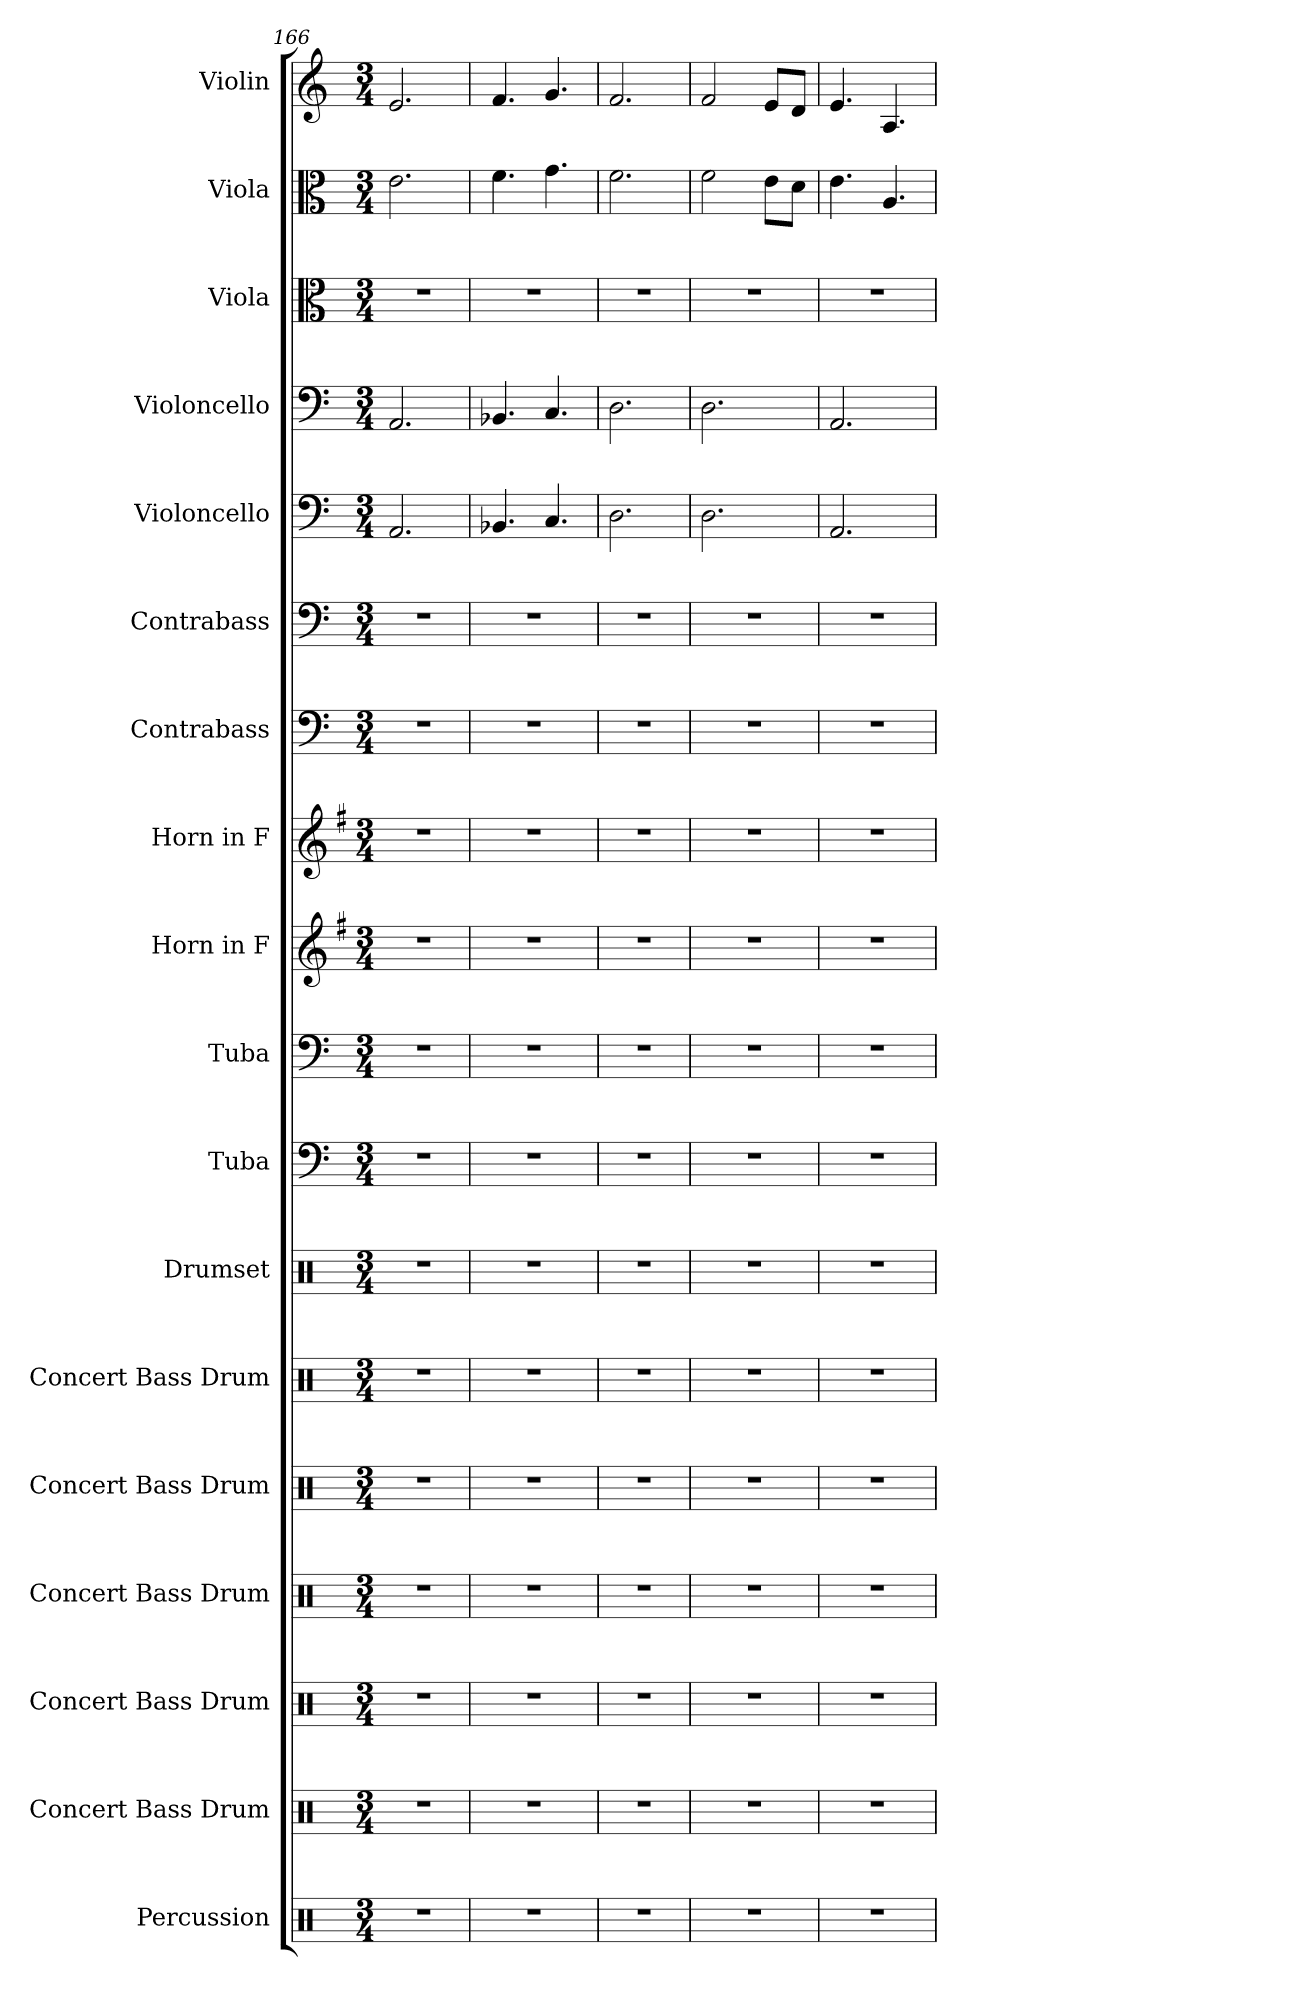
**kern	**kern	**kern	**kern	**kern	**kern	**kern	**kern	**kern	**kern	**kern	**kern	**kern	**kern	**kern	**kern	**kern	**kern
*part18	*part17	*part16	*part15	*part14	*part13	*part12	*part11	*part10	*part9	*part8	*part7	*part6	*part5	*part4	*part3	*part2	*part1
*staff18	*staff17	*staff16	*staff15	*staff14	*staff13	*staff12	*staff11	*staff10	*staff9	*staff8	*staff7	*staff6	*staff5	*staff4	*staff3	*staff2	*staff1
*I"Percussion	*I"Concert Bass Drum	*I"Concert Bass Drum	*I"Concert Bass Drum	*I"Concert Bass Drum	*I"Concert Bass Drum	*I"Drumset	*I"Tuba	*I"Tuba	*I"Horn in F	*I"Horn in F	*I"Contrabass	*I"Contrabass	*I"Violoncello	*I"Violoncello	*I"Viola	*I"Viola	*I"Violin
*I'Perc.	*I'Con. BD	*I'Con. BD	*I'Con. BD	*I'Con. BD	*I'Con. BD	*I'D. Set	*I'Tba.	*I'Tba.	*	*	*I'Cb.	*I'Cb.	*I'Vc.	*I'Vc.	*I'Vla.	*I'Vla.	*I'Vln.
!!LO:PB:g=z
*clefX	*clefX	*clefX	*clefX	*clefX	*clefX	*clefX	*clefF4	*clefF4	*clefG2	*clefG2	*clefF4	*clefF4	*clefF4	*clefF4	*clefC3	*clefC3	*clefG2
*	*	*	*	*	*	*	*	*	*ITrd4c7	*ITrd4c7	*ITrd7c12	*ITrd7c12	*	*	*	*	*
*k[]	*k[]	*k[]	*k[]	*k[]	*k[]	*k[]	*k[]	*k[]	*k[]	*k[]	*k[]	*k[]	*k[]	*k[]	*k[]	*k[]	*k[]
*M3/4	*M3/4	*M3/4	*M3/4	*M3/4	*M3/4	*M3/4	*M3/4	*M3/4	*M3/4	*M3/4	*M3/4	*M3/4	*M3/4	*M3/4	*M3/4	*M3/4	*M3/4
=166	=166	=166	=166	=166	=166	=166	=166	=166	=166	=166	=166	=166	=166	=166	=166	=166	=166
2.r	2.r	2.r	2.r	2.r	2.r	2.r	2.r	2.r	2.r	2.r	2.r	2.r	2.AA/	2.AA/	2.r	2.e\	2.e/
=167	=167	=167	=167	=167	=167	=167	=167	=167	=167	=167	=167	=167	=167	=167	=167	=167	=167
2.r	2.r	2.r	2.r	2.r	2.r	2.r	2.r	2.r	2.r	2.r	2.r	2.r	4.BB-X/	4.BB-X/	2.r	4.f\	4.f/
.	.	.	.	.	.	.	.	.	.	.	.	.	4.C/	4.C/	.	4.g\	4.g/
=168	=168	=168	=168	=168	=168	=168	=168	=168	=168	=168	=168	=168	=168	=168	=168	=168	=168
2.r	2.r	2.r	2.r	2.r	2.r	2.r	2.r	2.r	2.r	2.r	2.r	2.r	2.D\	2.D\	2.r	2.f\	2.f/
=169	=169	=169	=169	=169	=169	=169	=169	=169	=169	=169	=169	=169	=169	=169	=169	=169	=169
2.r	2.r	2.r	2.r	2.r	2.r	2.r	2.r	2.r	2.r	2.r	2.r	2.r	2.D\	2.D\	2.r	2f\	2f/
.	.	.	.	.	.	.	.	.	.	.	.	.	.	.	.	8e\L	8e/L
.	.	.	.	.	.	.	.	.	.	.	.	.	.	.	.	8d\J	8d/J
=170	=170	=170	=170	=170	=170	=170	=170	=170	=170	=170	=170	=170	=170	=170	=170	=170	=170
2.r	2.r	2.r	2.r	2.r	2.r	2.r	2.r	2.r	2.r	2.r	2.r	2.r	2.AA/	2.AA/	2.r	4.e\	4.e/
.	.	.	.	.	.	.	.	.	.	.	.	.	.	.	.	4.A/	4.A/
=	=	=	=	=	=	=	=	=	=	=	=	=	=	=	=	=	=
*-	*-	*-	*-	*-	*-	*-	*-	*-	*-	*-	*-	*-	*-	*-	*-	*-	*-
